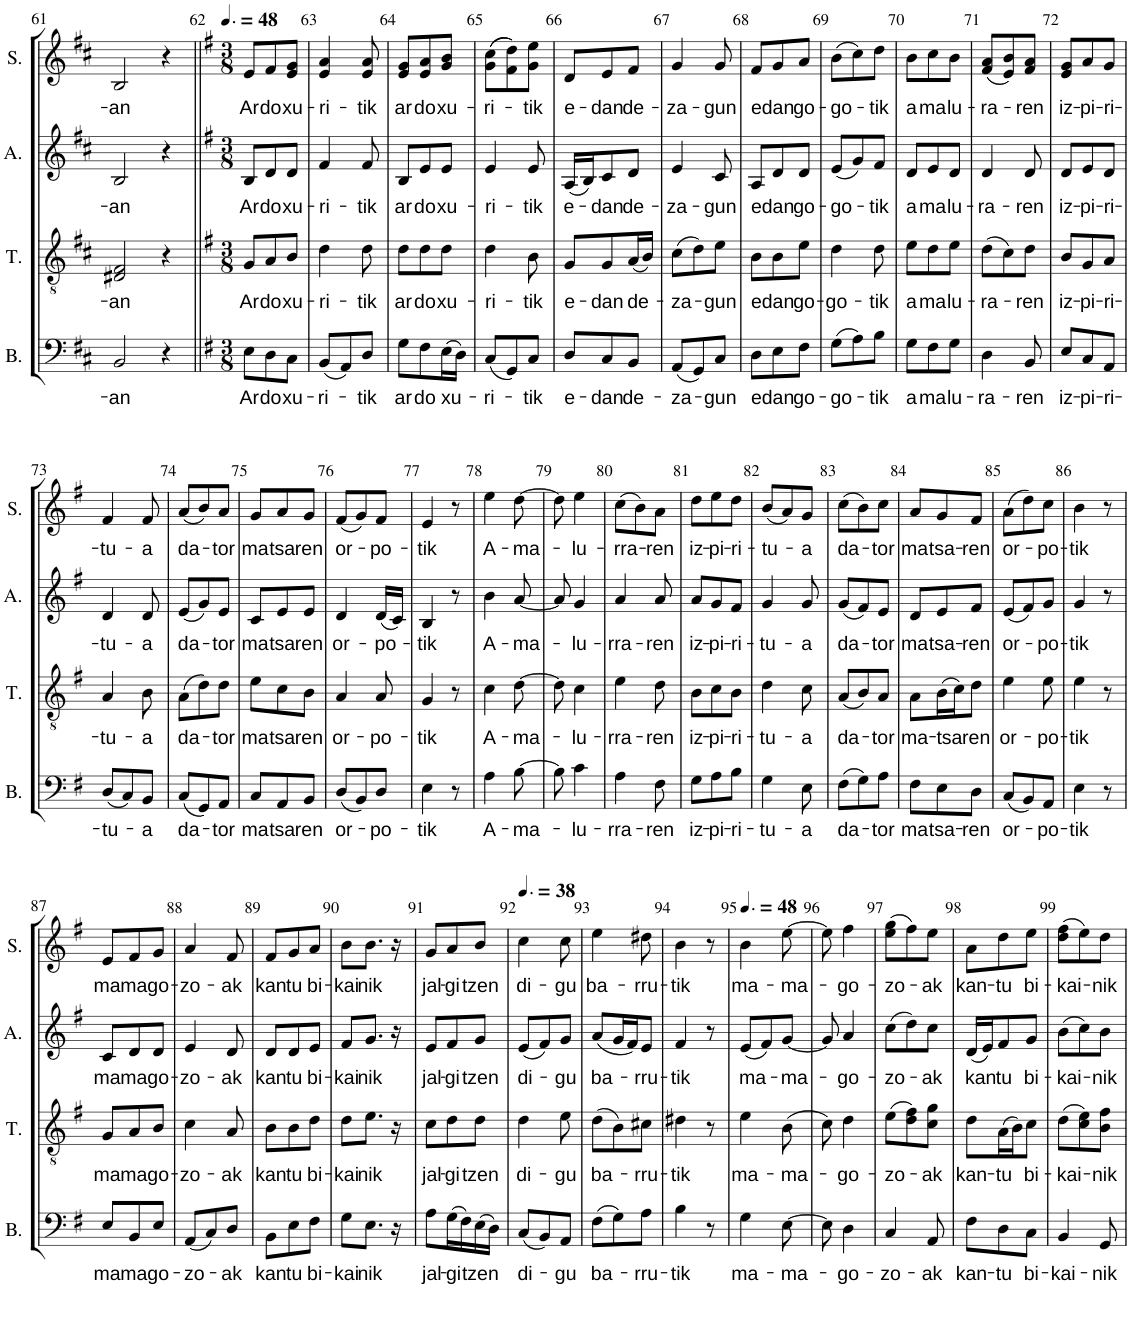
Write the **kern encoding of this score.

**kern	**text	**kern	**text	**kern	**text	**kern	**text
*part4	*part4	*part3	*part3	*part2	*part2	*part1	*part1
*staff4	*staff4	*staff3	*staff3	*staff2	*staff2	*staff1	*staff1
*I"Basse	*	*I"Tenor	*	*I"Alto	*	*I"Soprano	*
*I'B.	*	*I'T.	*	*I'A.	*	*I'S.	*
!!LO:PB:g=z
*clefF4	*	*clefGv2	*	*clefG2	*	*clefG2	*
*k[f#c#]	*	*k[f#c#]	*	*k[f#c#]	*	*k[f#c#]	*
*M3/4	*	*M3/4	*	*M3/4	*	*M3/4	*
=61	=61	=61	=61	=61	=61	=61	=61
!	!LO:LY:b	!	!LO:LY:b	!	!LO:LY:b	!	!LO:LY:b
2BB/	-an	2D#X/ 2F#/	-an	2B/	-an	2B/	-an
4r	.	4r	.	4r	.	4r	.
=62||	=62||	=62||	=62||	=62||	=62||	=62||	=62||
*k[f#]	*	*k[f#]	*	*k[f#]	*	*k[f#]	*
*M3/8	*	*M3/8	*	*M3/8	*	*M3/8	*
*	*	*	*	*	*	*MM72	*
!	!LO:LY:b	!	!LO:LY:b	!	!LO:LY:b	!	!LO:LY:b
8E\L	Ar-	8G/L	Ar-	8B/L	Ar-	8e/L	Ar-
!	!LO:LY:b	!	!LO:LY:b	!	!LO:LY:b	!	!LO:LY:b
8D\	-do	8A/	-do	8d/	-do	8f#/	-do
!	!LO:LY:b	!	!LO:LY:b	!	!LO:LY:b	!	!LO:LY:b
8C\J	xu-	8B/J	xu-	8d/J	xu-	8e/ 8g/J	xu-
=63	=63	=63	=63	=63	=63	=63	=63
!	!LO:LY:b	!	!LO:LY:b	!	!LO:LY:b	!	!LO:LY:b
(8BB/L	-ri-	4d\	-ri-	4f#/	-ri-	4e/ 4a/	-ri-
8AA/)	.	.	.	.	.	.	.
!	!LO:LY:b	!	!LO:LY:b	!	!LO:LY:b	!	!LO:LY:b
8D/J	-tik	8d\	-tik	8f#/	-tik	8e/ 8a/	-tik
=64	=64	=64	=64	=64	=64	=64	=64
!	!LO:LY:b	!	!LO:LY:b	!	!LO:LY:b	!	!LO:LY:b
8G\L	ar-	8d\L	ar-	8B/L	ar-	8e/ 8g/L	ar-
!	!LO:LY:b	!	!LO:LY:b	!	!LO:LY:b	!	!LO:LY:b
8F#\	-do	8d\	-do	8e/	-do	8e/ 8a/	-do
!	!LO:LY:b	!	!LO:LY:b	!	!LO:LY:b	!	!LO:LY:b
(16E\L	xu-	8d\J	xu-	8e/J	xu-	8g/ 8b/J	xu-
16D\JJ)	.	.	.	.	.	.	.
=65	=65	=65	=65	=65	=65	=65	=65
!	!LO:LY:b	!	!LO:LY:b	!	!LO:LY:b	!	!LO:LY:b
(8C/L	-ri-	4d\	-ri-	4e/	-ri-	((8g\ 8cc\L	-ri-
8GG/)	.	.	.	.	.	8f#\ 8dd\))	.
!	!LO:LY:b	!	!LO:LY:b	!	!LO:LY:b	!	!LO:LY:b
8C/J	-tik	8B\	-tik	8e/	-tik	8g\ 8ee\J	-tik
=66	=66	=66	=66	=66	=66	=66	=66
!	!LO:LY:b	!	!LO:LY:b	!	!LO:LY:b	!	!LO:LY:b
8D/L	e-	8G/L	e-	(16A/LL	e-	8d/L	e-
.	.	.	.	16B/J)	.	.	.
!	!LO:LY:b	!	!LO:LY:b	!	!LO:LY:b	!	!LO:LY:b
8C/	-dan	8G/	-dan	8c/	-dan	8e/	-dan
!	!LO:LY:b	!	!LO:LY:b	!	!LO:LY:b	!	!LO:LY:b
8BB/J	de-	(16A/L	de-	8d/J	de-	8f#/J	de-
.	.	16B/JJ)	.	.	.	.	.
=67	=67	=67	=67	=67	=67	=67	=67
!	!LO:LY:b	!	!LO:LY:b	!	!LO:LY:b	!	!LO:LY:b
(8AA/L	-za-	(8c\L	-za-	4e/	-za-	4g/	-za-
8GG/)	.	8d\)	.	.	.	.	.
!	!LO:LY:b	!	!LO:LY:b	!	!LO:LY:b	!	!LO:LY:b
8C/J	-gun	8e\J	-gun	8c/	-gun	8g/	-gun
=68	=68	=68	=68	=68	=68	=68	=68
!	!LO:LY:b	!	!LO:LY:b	!	!LO:LY:b	!	!LO:LY:b
8D\L	e-	8B\L	e-	8A/L	e-	8f#/L	e-
!	!LO:LY:b	!	!LO:LY:b	!	!LO:LY:b	!	!LO:LY:b
8E\	-dan	8B\	-dan	8d/	-dan	8g/	-dan
!	!LO:LY:b	!	!LO:LY:b	!	!LO:LY:b	!	!LO:LY:b
8F#\J	go-	8e\J	go-	8d/J	go-	8a/J	go-
=69	=69	=69	=69	=69	=69	=69	=69
!	!LO:LY:b	!	!LO:LY:b	!	!LO:LY:b	!	!LO:LY:b
(8G\L	-go-	4d\	-go-	(8e/L	-go-	(8b\L	-go-
8A\)	.	.	.	8g/)	.	8cc\)	.
!	!LO:LY:b	!	!LO:LY:b	!	!LO:LY:b	!	!LO:LY:b
8B\J	-tik	8d\	-tik	8f#/J	-tik	8dd\J	-tik
=70	=70	=70	=70	=70	=70	=70	=70
!	!LO:LY:b	!	!LO:LY:b	!	!LO:LY:b	!	!LO:LY:b
8G\L	a-	8e\L	a-	8d/L	a-	8b\L	a-
!	!LO:LY:b	!	!LO:LY:b	!	!LO:LY:b	!	!LO:LY:b
8F#\	-ma	8d\	-ma	8e/	-ma	8cc\	-ma
!	!LO:LY:b	!	!LO:LY:b	!	!LO:LY:b	!	!LO:LY:b
8G\J	lu-	8e\J	lu-	8d/J	lu-	8b\J	lu-
=71	=71	=71	=71	=71	=71	=71	=71
!	!LO:LY:b	!	!LO:LY:b	!	!LO:LY:b	!	!LO:LY:b
4D\	-ra-	(8d\L	-ra-	4d/	-ra-	(8f#/ 8a/L	-ra-
.	.	8c\)	.	.	.	8e/ 8b/)	.
!	!LO:LY:b	!	!LO:LY:b	!	!LO:LY:b	!	!LO:LY:b
8BB/	-ren	8d\J	-ren	8d/	-ren	8f#/ 8a/J	-ren
=72	=72	=72	=72	=72	=72	=72	=72
!	!LO:LY:b	!	!LO:LY:b	!	!LO:LY:b	!	!LO:LY:b
8E/L	iz-	8B/L	iz-	8d/L	iz-	8e/ 8g/L	iz-
!	!LO:LY:b	!	!LO:LY:b	!	!LO:LY:b	!	!LO:LY:b
8C/	-pi-	8G/	-pi-	8e/	-pi-	8a/	-pi-
!	!LO:LY:b	!	!LO:LY:b	!	!LO:LY:b	!	!LO:LY:b
8AA/J	-ri-	8A/J	-ri-	8d/J	-ri-	8g/J	-ri-
!!LO:LB:g=z
=73	=73	=73	=73	=73	=73	=73	=73
!	!LO:LY:b	!	!LO:LY:b	!	!LO:LY:b	!	!LO:LY:b
(8D/L	-tu-	4A/	-tu-	4d/	-tu-	4f#/	-tu-
8C/)	.	.	.	.	.	.	.
!	!LO:LY:b	!	!LO:LY:b	!	!LO:LY:b	!	!LO:LY:b
8BB/J	-a	8B\	-a	8d/	-a	8f#/	-a
=74	=74	=74	=74	=74	=74	=74	=74
!	!LO:LY:b	!	!LO:LY:b	!	!LO:LY:b	!	!LO:LY:b
(8C/L	da-	(8A\L	da-	(8e/L	da-	(8a/L	da-
8GG/)	.	8d\)	.	8g/)	.	8b/)	.
!	!LO:LY:b	!	!LO:LY:b	!	!LO:LY:b	!	!LO:LY:b
8AA/J	-tor	8d\J	-tor	8e/J	-tor	8a/J	-tor
=75	=75	=75	=75	=75	=75	=75	=75
!	!LO:LY:b	!	!LO:LY:b	!	!LO:LY:b	!	!LO:LY:b
8C/L	ma-	8e\L	ma-	8c/L	ma-	8g/L	ma-
!	!LO:LY:b	!	!LO:LY:b	!	!LO:LY:b	!	!LO:LY:b
8AA/	-tsa-	8c\	-tsa-	8e/	-tsa-	8a/	-tsa-
!	!LO:LY:b	!	!LO:LY:b	!	!LO:LY:b	!	!LO:LY:b
8BB/J	-ren	8B\J	-ren	8e/J	-ren	8g/J	-ren
=76	=76	=76	=76	=76	=76	=76	=76
!	!LO:LY:b	!	!LO:LY:b	!	!LO:LY:b	!	!LO:LY:b
(8D/L	or-	4A/	or-	4d/	or-	(8f#/L	or-
8BB/)	.	.	.	.	.	8g/)	.
!	!LO:LY:b	!	!LO:LY:b	!	!LO:LY:b	!	!LO:LY:b
8D/J	-po-	8A/	-po-	(16d/LL	-po-	8f#/J	-po-
.	.	.	.	16c/JJ)	.	.	.
=77	=77	=77	=77	=77	=77	=77	=77
!	!LO:LY:b	!	!LO:LY:b	!	!LO:LY:b	!	!LO:LY:b
4E\	-tik	4G/	-tik	4B/	-tik	4e/	-tik
8r	.	8r	.	8r	.	8r	.
=78	=78	=78	=78	=78	=78	=78	=78
!	!LO:LY:b	!	!LO:LY:b	!	!LO:LY:b	!	!LO:LY:b
4A\	A-	4c\	A-	4b\	A-	4ee\	A-
!	!LO:LY:b	!	!LO:LY:b	!	!LO:LY:b	!	!LO:LY:b
[8B\	-ma-	[8d\	-ma-	[8a/	-ma-	[8dd\	-ma-
=79	=79	=79	=79	=79	=79	=79	=79
8B\]	.	8d\]	.	8a/]	.	8dd\]	.
!	!LO:LY:b	!	!LO:LY:b	!	!LO:LY:b	!	!LO:LY:b
4c\	lu-	4c\	lu-	4g/	lu-	4ee\	lu-
=80	=80	=80	=80	=80	=80	=80	=80
!	!LO:LY:b	!	!LO:LY:b	!	!LO:LY:b	!	!LO:LY:b
4A\	-rra-	4e\	-rra-	4a/	-rra-	(8cc\L	-rra-
.	.	.	.	.	.	8b\)	.
!	!LO:LY:b	!	!LO:LY:b	!	!LO:LY:b	!	!LO:LY:b
8F#\	-ren	8d\	-ren	8a/	-ren	8a\J	-ren
=81	=81	=81	=81	=81	=81	=81	=81
!	!LO:LY:b	!	!LO:LY:b	!	!LO:LY:b	!	!LO:LY:b
8G\L	iz-	8B\L	iz-	8a/L	iz-	8dd\L	iz-
!	!LO:LY:b	!	!LO:LY:b	!	!LO:LY:b	!	!LO:LY:b
8A\	-pi-	8c\	-pi-	8g/	-pi-	8ee\	-pi-
!	!LO:LY:b	!	!LO:LY:b	!	!LO:LY:b	!	!LO:LY:b
8B\J	-ri-	8B\J	-ri-	8f#/J	-ri-	8dd\J	-ri-
=82	=82	=82	=82	=82	=82	=82	=82
!	!LO:LY:b	!	!LO:LY:b	!	!LO:LY:b	!	!LO:LY:b
4G\	-tu-	4d\	-tu-	4g/	-tu-	(8b/L	-tu-
.	.	.	.	.	.	8a/)	.
!	!LO:LY:b	!	!LO:LY:b	!	!LO:LY:b	!	!LO:LY:b
8E\	-a	8c\	-a	8g/	-a	8g/J	-a
=83	=83	=83	=83	=83	=83	=83	=83
!	!LO:LY:b	!	!LO:LY:b	!	!LO:LY:b	!	!LO:LY:b
(8F#\L	da-	(8A/L	da-	(8g/L	da-	(8cc\L	da-
8G\)	.	8B/)	.	8f#/)	.	8b\)	.
!	!LO:LY:b	!	!LO:LY:b	!	!LO:LY:b	!	!LO:LY:b
8A\J	-tor	8A/J	-tor	8e/J	-tor	8cc\J	-tor
=84	=84	=84	=84	=84	=84	=84	=84
!	!LO:LY:b	!	!LO:LY:b	!	!LO:LY:b	!	!LO:LY:b
8F#\L	ma-	8A\L	ma-	8d/L	ma-	8a/L	ma-
!	!LO:LY:b	!	!LO:LY:b	!	!LO:LY:b	!	!LO:LY:b
8E\	-tsa-	(16B\L	-tsa-	8e/	-tsa-	8g/	-tsa-
.	.	16c\J)	.	.	.	.	.
!	!LO:LY:b	!	!LO:LY:b	!	!LO:LY:b	!	!LO:LY:b
8D\J	-ren	8d\J	-ren	8f#/J	-ren	8f#/J	-ren
=85	=85	=85	=85	=85	=85	=85	=85
!	!LO:LY:b	!	!LO:LY:b	!	!LO:LY:b	!	!LO:LY:b
(8C/L	or-	4e\	or-	(8e/L	or-	(8a\L	or-
8BB/)	.	.	.	8f#/)	.	8dd\)	.
!	!LO:LY:b	!	!LO:LY:b	!	!LO:LY:b	!	!LO:LY:b
8AA/J	-po-	8e\	-po-	8g/J	-po-	8cc\J	-po-
=86	=86	=86	=86	=86	=86	=86	=86
!	!LO:LY:b	!	!LO:LY:b	!	!LO:LY:b	!	!LO:LY:b
4E\	-tik	4e\	-tik	4g/	-tik	4b\	-tik
8r	.	8r	.	8r	.	8r	.
!!LO:LB:g=z
=87	=87	=87	=87	=87	=87	=87	=87
!	!LO:LY:b	!	!LO:LY:b	!	!LO:LY:b	!	!LO:LY:b
8E/L	ma-	8G/L	ma-	8c/L	ma-	8e/L	ma-
!	!LO:LY:b	!	!LO:LY:b	!	!LO:LY:b	!	!LO:LY:b
8BB/	-ma	8A/	-ma	8d/	-ma	8f#/	-ma
!	!LO:LY:b	!	!LO:LY:b	!	!LO:LY:b	!	!LO:LY:b
8E/J	go-	8B/J	go-	8d/J	go-	8g/J	go-
=88	=88	=88	=88	=88	=88	=88	=88
!	!LO:LY:b	!	!LO:LY:b	!	!LO:LY:b	!	!LO:LY:b
(8AA/L	-zo-	4c\	-zo-	4e/	-zo-	4a/	-zo-
8C/)	.	.	.	.	.	.	.
!	!LO:LY:b	!	!LO:LY:b	!	!LO:LY:b	!	!LO:LY:b
8D/J	-ak	8A/	-ak	8d/	-ak	8f#/	-ak
=89	=89	=89	=89	=89	=89	=89	=89
!	!LO:LY:b	!	!LO:LY:b	!	!LO:LY:b	!	!LO:LY:b
8BB\L	kan-	8B\L	kan-	8d/L	kan-	8f#/L	kan-
!	!LO:LY:b	!	!LO:LY:b	!	!LO:LY:b	!	!LO:LY:b
8E\	-tu	8B\	-tu	8d/	-tu	8g/	-tu
!	!LO:LY:b	!	!LO:LY:b	!	!LO:LY:b	!	!LO:LY:b
8F#\J	bi-	8d\J	bi-	8e/J	bi-	8a/J	bi-
=90	=90	=90	=90	=90	=90	=90	=90
!	!LO:LY:b	!	!LO:LY:b	!	!LO:LY:b	!	!LO:LY:b
8G\L	-kai-	8d\L	-kai-	8f#/L	-kai-	8b\L	-kai-
!	!LO:LY:b	!	!LO:LY:b	!	!LO:LY:b	!	!LO:LY:b
8.E\J	-nik	8.e\J	-nik	8.g/J	-nik	8.b\J	-nik
16r	.	16r	.	16r	.	16r	.
=91	=91	=91	=91	=91	=91	=91	=91
!	!LO:LY:b	!	!LO:LY:b	!	!LO:LY:b	!	!LO:LY:b
8A\L	jal-	8c\L	jal-	8e/L	jal-	8g/L	jal-
!	!LO:LY:b	!	!LO:LY:b	!	!LO:LY:b	!	!LO:LY:b
(16G\L	-gi-	8d\	-gi-	8f#/	-gi-	8a/	-gi-
16F#\)	.	.	.	.	.	.	.
!	!LO:LY:b	!	!LO:LY:b	!	!LO:LY:b	!	!LO:LY:b
(16E\	-tzen	8d\J	-tzen	8g/J	-tzen	8b/J	-tzen
16D\JJ)	.	.	.	.	.	.	.
=92	=92	=92	=92	=92	=92	=92	=92
*	*	*	*	*	*	*MM57	*
!	!LO:LY:b	!	!LO:LY:b	!	!LO:LY:b	!	!LO:LY:b
(8C/L	di-	4d\	di-	(8e/L	di-	4cc\	di-
8BB/)	.	.	.	8f#/)	.	.	.
!	!LO:LY:b	!	!LO:LY:b	!	!LO:LY:b	!	!LO:LY:b
8AA/J	-gu	8e\	-gu	8g/J	-gu	8cc\	-gu
=93	=93	=93	=93	=93	=93	=93	=93
!	!LO:LY:b	!	!LO:LY:b	!	!LO:LY:b	!	!LO:LY:b
(8F#\L	ba-	(8d\L	ba-	(8a/L	ba-	4ee\	ba-
8G\)	.	8B\)	.	16g/L	.	.	.
.	.	.	.	16f#/J)	.	.	.
!	!LO:LY:b	!	!LO:LY:b	!	!LO:LY:b	!	!LO:LY:b
8A\J	-rru-	8c#X\J	-rru-	8e/J	-rru-	8dd#X\	-rru-
=94	=94	=94	=94	=94	=94	=94	=94
!	!LO:LY:b	!	!LO:LY:b	!	!LO:LY:b	!	!LO:LY:b
4B\	-tik	4d#X\	-tik	4f#/	-tik	4b\	-tik
8r	.	8r	.	8r	.	8r	.
=95	=95	=95	=95	=95	=95	=95	=95
*	*	*	*	*	*	*MM72	*
!	!LO:LY:b	!	!LO:LY:b	!	!LO:LY:b	!	!LO:LY:b
4G\	ma-	4e\	ma-	(8e/L	ma-	4b\	ma-
.	.	.	.	8f#/)	.	.	.
!	!LO:LY:b	!	!LO:LY:b	!	!LO:LY:b	!	!LO:LY:b
[8E\	ma-	(8B\	ma-	[8g/J	ma-	[8ee\	ma-
=96	=96	=96	=96	=96	=96	=96	=96
8E\]	.	8c\)	.	8g/]	.	8ee\]	.
!	!LO:LY:b	!	!LO:LY:b	!	!LO:LY:b	!	!LO:LY:b
4D\	go-	4d\	go-	4a/	go-	4ff#\	go-
=97	=97	=97	=97	=97	=97	=97	=97
!	!LO:LY:b	!	!LO:LY:b	!	!LO:LY:b	!	!LO:LY:b
4C/	-zo-	(8e\L	-zo-	(8cc\L	-zo-	(8ee\ 8gg\L	-zo-
.	.	8d\ 8f#\)	.	8dd\)	.	8ff#\)	.
!	!LO:LY:b	!	!LO:LY:b	!	!LO:LY:b	!	!LO:LY:b
8AA/	-ak	8c\ 8g\J	-ak	8cc\J	-ak	8ee\J	-ak
=98	=98	=98	=98	=98	=98	=98	=98
!	!LO:LY:b	!	!LO:LY:b	!	!LO:LY:b	!	!LO:LY:b
8F#\L	kan-	8d\L	kan-	(16d/LL	kan-	8a\L	kan-
.	.	.	.	16e/J)	.	.	.
!	!LO:LY:b	!	!LO:LY:b	!	!LO:LY:b	!	!LO:LY:b
8D\	-tu	(16A\L	-tu	8f#/	-tu	8dd\	-tu
.	.	16B\J)	.	.	.	.	.
!	!LO:LY:b	!	!LO:LY:b	!	!LO:LY:b	!	!LO:LY:b
8C\J	bi-	8c\J	bi-	8g/J	bi-	8ee\J	bi-
=99	=99	=99	=99	=99	=99	=99	=99
!	!LO:LY:b	!	!LO:LY:b	!	!LO:LY:b	!	!LO:LY:b
4BB/	-kai-	(8d\L	-kai-	(8b\L	-kai-	(8dd\ 8ff#\L	-kai-
.	.	8c\ 8e\)	.	8cc\)	.	8ee\)	.
!	!LO:LY:b	!	!LO:LY:b	!	!LO:LY:b	!	!LO:LY:b
8GG/	-nik	8B\ 8f#\J	-nik	8b\J	-nik	8dd\J	-nik
=	=	=	=	=	=	=	=
*-	*-	*-	*-	*-	*-	*-	*-
